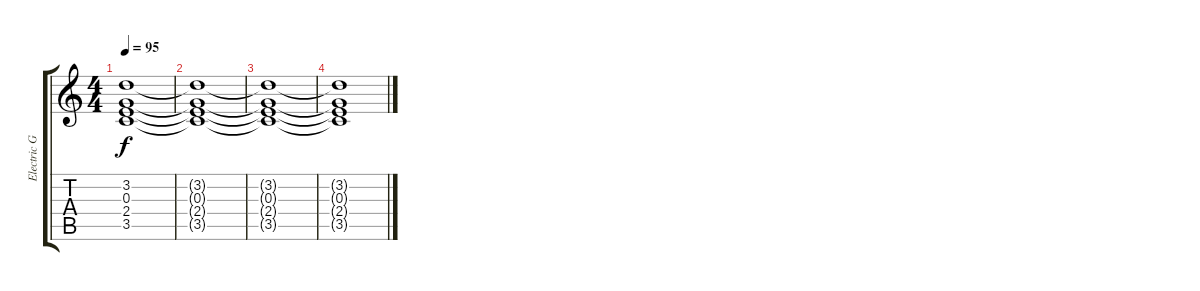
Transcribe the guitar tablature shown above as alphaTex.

\track ("Electric Guitar(1)" "Electric G") {instrument electricguitarjazz}
\staff {score tabs}
\tuning (E4 B3 G3 D3 A2 E2) {hide}
\ts (4 4)
\tempo 95
\clef g2
\ks c
(3.2{t} 0.3{t} 2.4{t} 3.5{t}).1{dy f volume 3} |
(3.2{t} 0.3{t} 2.4{t} 3.5{t}).1 |
(3.2{t} 0.3{t} 2.4{t} 3.5{t}).1{volume 0} |
(3.2{t} 0.3{t} 2.4{t} 3.5{t}).1
